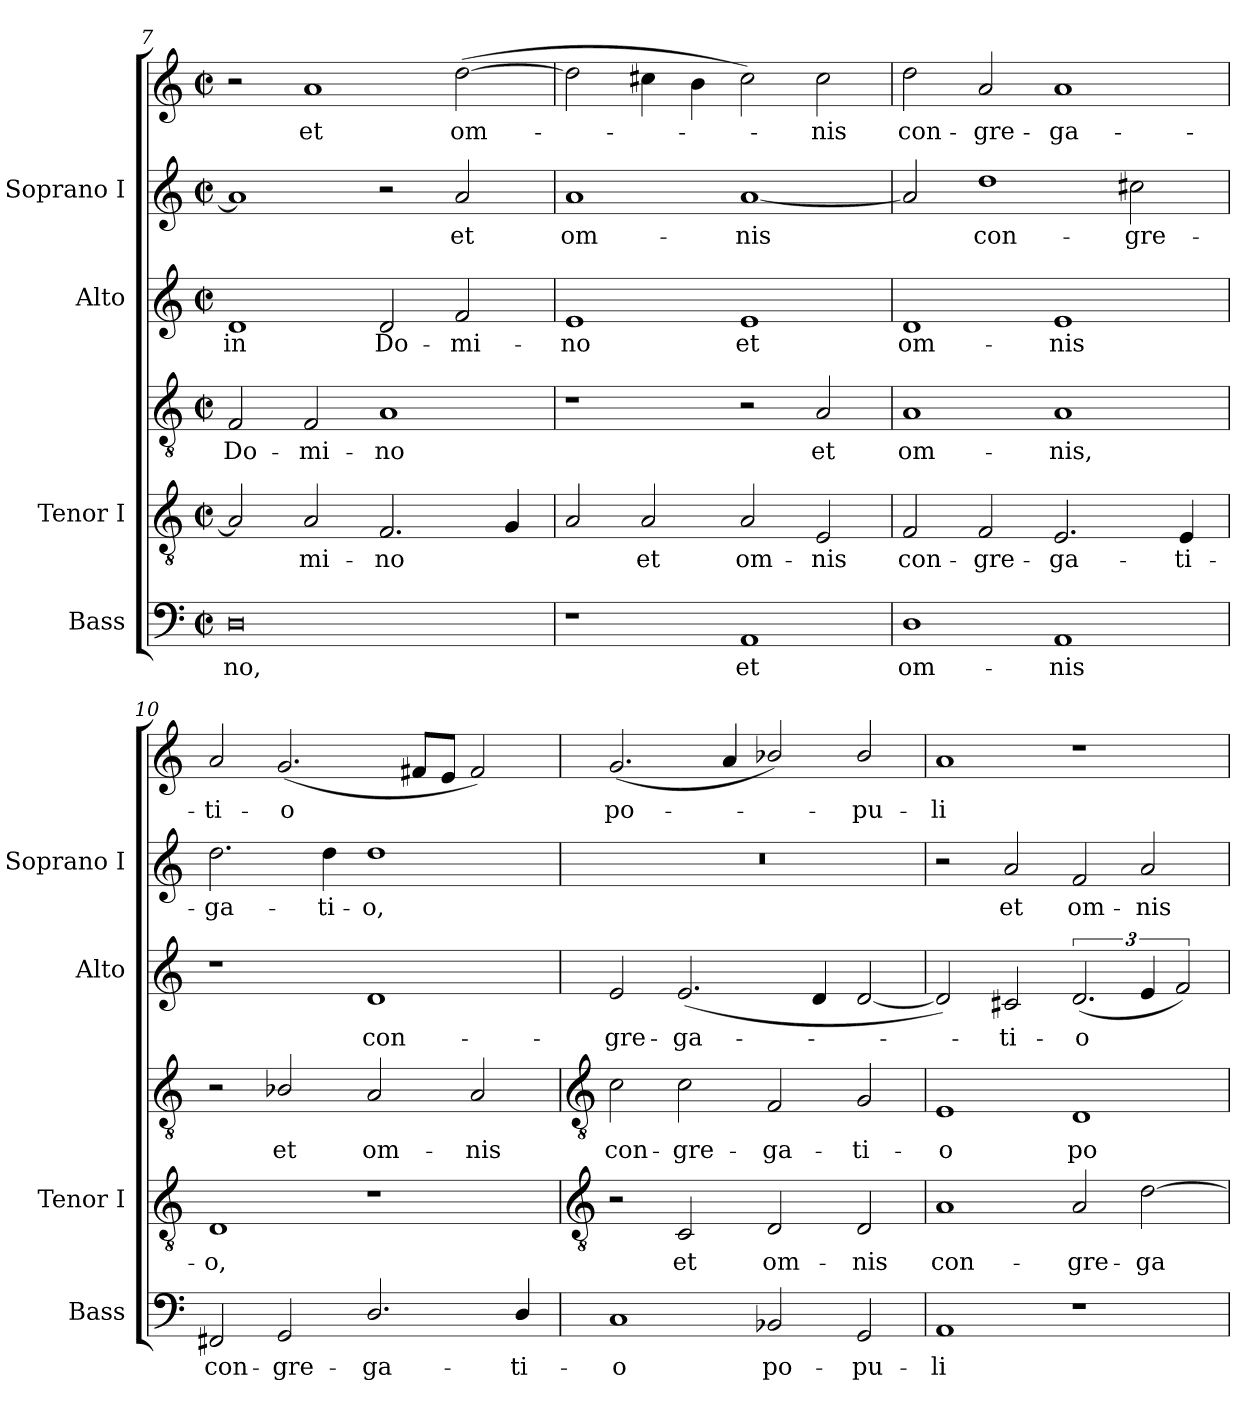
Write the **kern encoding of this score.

**kern	**text	**kern	**text	**kern	**text	**kern	**text	**kern	**text	**kern	**text
*part4	*part4	*part3	*part3	*part3	*part3	*part2	*part2	*part1	*part1	*part1	*part1
*staff6	*staff6	*staff5	*staff5	*staff4	*staff4	*staff3	*staff3	*staff2	*staff2	*staff1	*staff1
*I"Bass	*	*I"Tenor I	*	*	*	*I"Alto	*	*I"Soprano I	*	*	*
*I'Bass	*	*I'Tenor I	*	*	*	*I'Alto	*	*I'Soprano I	*	*	*
*clefF4	*	*clefGv2	*	*clefGv2	*	*clefG2	*	*clefG2	*	*clefG2	*
*k[]	*	*k[]	*	*k[]	*	*k[]	*	*k[]	*	*k[]	*
*C:	*	*C:	*	*C:	*	*C:	*	*C:	*	*C:	*
*M4/2	*	*M4/2	*	*M4/2	*	*M4/2	*	*M4/2	*	*M4/2	*
*met(c|)	*	*met(c|)	*	*met(c|)	*	*met(c|)	*	*met(c|)	*	*met(c|)	*
=7	=7	=7	=7	=7	=7	=7	=7	=7	=7	=7	=7
!	!LO:LY:b	!	!	!	!LO:LY:b	!	!LO:LY:b	!	!	!	!
0D	-no,	2A]	.	2F	Do-	1d	in	1a]	.	2r	.
!	!	!	!LO:LY:b	!	!LO:LY:b	!	!	!	!	!	!LO:LY:b
.	.	2A	mi-	2F	-mi-	.	.	.	.	1a	et
!	!	!	!LO:LY:b	!	!LO:LY:b	!	!LO:LY:b	!	!	!	!
.	.	2.F	-no	1A	-no	2d	Do-	2r	.	.	.
!	!	!	!	!	!	!	!LO:LY:b	!	!LO:LY:b	!	!LO:LY:b
.	.	.	.	.	.	2f	-mi-	2a	et	(>[2dd	om-
.	.	4G	.	.	.	.	.	.	.	.	.
=8	=8	=8	=8	=8	=8	=8	=8	=8	=8	=8	=8
!	!	!	!	!	!	!	!LO:LY:b	!	!LO:LY:b	!	!
1r	.	2A	.	1r	.	1e	-no	1a	om-	2dd]	.
!	!	!	!LO:LY:b	!	!	!	!	!	!	!	!
.	.	2A	et	.	.	.	.	.	.	4cc#X	.
.	.	.	.	.	.	.	.	.	.	4b	.
!	!LO:LY:b	!	!LO:LY:b	!	!	!	!LO:LY:b	!	!LO:LY:b	!	!
1AA	et	2A	om-	2r	.	1e	et	[1a	-nis	2cc#)	.
!	!	!	!LO:LY:b	!	!LO:LY:b	!	!	!	!	!	!LO:LY:b
.	.	2E	-nis	2A	et	.	.	.	.	2cc#	nis
=9	=9	=9	=9	=9	=9	=9	=9	=9	=9	=9	=9
!	!LO:LY:b	!	!LO:LY:b	!	!LO:LY:b	!	!LO:LY:b	!	!	!	!LO:LY:b
1D	om-	2F	con-	1A	om-	1d	om-	2a]	.	2dd	con-
!	!	!	!LO:LY:b	!	!	!	!	!	!LO:LY:b	!	!LO:LY:b
.	.	2F	-gre-	.	.	.	.	1dd	-con-	2a	-gre-
!	!LO:LY:b	!	!LO:LY:b	!	!LO:LY:b	!	!LO:LY:b	!	!	!	!LO:LY:b
1AA	-nis	2.E	-ga-	1A	-nis,	1e	-nis	.	.	1a	-ga-
!	!	!	!	!	!	!	!	!	!LO:LY:b	!	!
.	.	.	.	.	.	.	.	2cc#	-gre-	.	.
!	!	!	!LO:LY:b	!	!	!	!	!	!	!	!
.	.	4E	-ti-	.	.	.	.	.	.	.	.
=10	=10	=10	=10	=10	=10	=10	=10	=10	=10	=10	=10
!	!LO:LY:b	!	!LO:LY:b	!	!	!	!	!	!LO:LY:b	!	!LO:LY:b
2FF#X	con-	1D	o,	2r	.	1r	.	2.dd	ga-	2a	-ti-
!	!LO:LY:b	!	!	!	!LO:LY:b	!	!	!	!	!	!LO:LY:b
2GG	-gre-	.	.	2B-X/	-et	.	.	.	.	(<2.g	-o
!	!	!	!	!	!	!	!	!	!LO:LY:b	!	!
.	.	.	.	.	.	.	.	4dd	-ti-	.	.
!	!LO:LY:b	!	!	!	!LO:LY:b	!	!LO:LY:b	!	!LO:LY:b	!	!
2.D/	-ga-	1r	.	2A	om-	1d	con-	1dd	-o,	.	.
.	.	.	.	.	.	.	.	.	.	8f#L	.
.	.	.	.	.	.	.	.	.	.	8eJ	.
!	!	!	!	!	!LO:LY:b	!	!	!	!	!	!
.	.	.	.	2A	-nis	.	.	.	.	2f#)	.
!	!LO:LY:b	!	!	!	!	!	!	!	!	!	!
4D/	-ti-	.	.	.	.	.	.	.	.	.	.
!!LO:LB:g=z
=11	=11	=11	=11	=11	=11	=11	=11	=11	=11	=11	=11
*	*	*clefGv2	*	*clefGv2	*	*	*	*	*	*	*
!	!LO:LY:b	!	!	!	!LO:LY:b	!	!LO:LY:b	!	!	!	!LO:LY:b
1C	-o	2r	.	2c	con-	2e	-gre-	0r	.	(<2.g	po-
!	!	!	!LO:LY:b	!	!LO:LY:b	!	!LO:LY:b	!	!	!	!
.	.	2C	-et	2c	-gre-	(<2.e	-ga-	.	.	.	.
.	.	.	.	.	.	.	.	.	.	4a	.
!	!LO:LY:b	!	!LO:LY:b	!	!LO:LY:b	!	!	!	!	!	!
2BB-X	po-	2D	om-	2F	-ga-	.	.	.	.	2b-X/)	.
.	.	.	.	.	.	4d	.	.	.	.	.
!	!LO:LY:b	!	!LO:LY:b	!	!LO:LY:b	!	!	!	!	!	!LO:LY:b
2GG	-pu-	2D	-nis	2G	-ti-	[2d	.	.	.	2b-/	pu-
=12	=12	=12	=12	=12	=12	=12	=12	=12	=12	=12	=12
!	!LO:LY:b	!	!LO:LY:b	!	!LO:LY:b	!	!	!	!	!	!LO:LY:b
1AA	-li	1A	con-	1E	o	2d])	.	2r	.	1a	-li
!	!	!	!	!	!	!	!LO:LY:b	!	!LO:LY:b	!	!
.	.	.	.	.	.	2c#	ti-	2a	et	.	.
!	!	!	!LO:LY:b	!	!LO:LY:b	!	!LO:LY:b	!	!LO:LY:b	!	!
1r	.	2A	-gre-	1D	po-	(<3.d	-o	2f	om-	1r	.
!	!	!	!LO:LY:b	!	!	!	!	!	!LO:LY:b	!	!
.	.	[2d	-ga-	.	.	6e	.	2a	-nis	.	.
.	.	.	.	.	.	3f)	.	.	.	.	.
=	=	=	=	=	=	=	=	=	=	=	=
*-	*-	*-	*-	*-	*-	*-	*-	*-	*-	*-	*-
